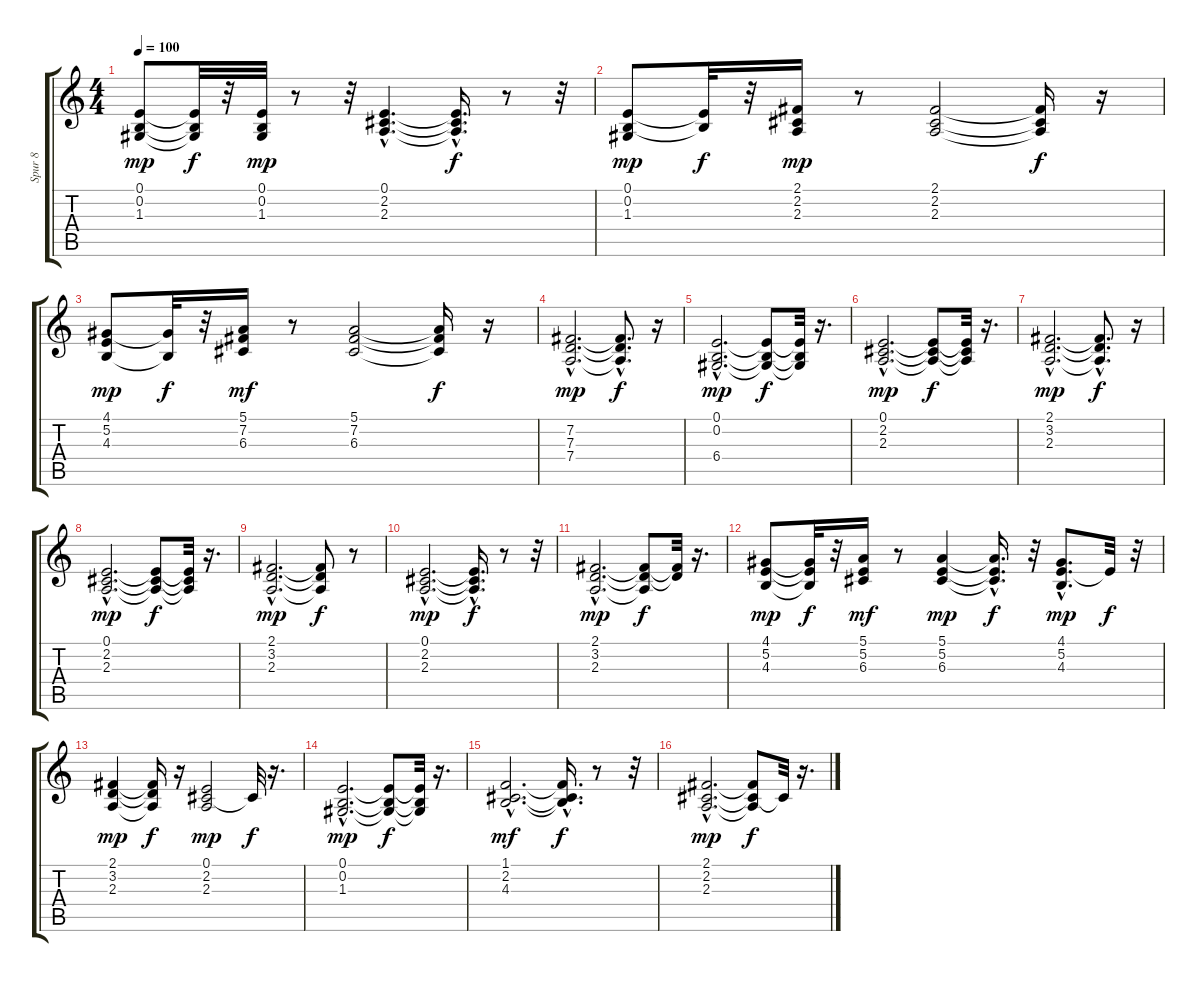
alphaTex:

\track ("Spur 8" "Spur 8") {instrument pad3polysynth}
\staff {score tabs}
\tuning (E4 B3 G3 D3 A2 E2) {hide}
\ts (4 4)
\tempo 100
\clef g2
\ks c
(0.1 0.2 1.3).8{dy mp} (0.1{t} 0.2{t} 1.3{t}).32{dy f} r.32 (0.1 0.2 1.3).32{dy mp} r.8 r.32 (0.1{hac} 2.2{hac} 2.3{hac}).4{d} (0.1{hac t} 2.2{hac t} 2.3{hac t}).16{d dy f} r.8 r.32 |
(0.1 0.2 1.3).8{dy mp} (0.1{t} 0.2{t}).32{dy f} r.32 (2.1 2.2 2.3).16{dy mp} r.8 (2.1 2.2 2.3).2 (2.1{t} 2.2{t} 2.3{t}).16{dy f} r.16 |
(4.1 5.2 4.3).8{dy mp} (4.1{t} 4.3{t}).32{dy f} r.32 (5.1 7.2 6.3).16{dy mf} r.8 (5.1 7.2 6.3).2 (5.1{t} 7.2{t} 6.3{t}).16{dy f} r.16 |
(7.2{hac} 7.3{hac} 7.4{hac}).2{d dy mp} (7.2{hac t} 7.3{hac t} 7.4{t}).8{d dy f} r.16 |
(0.1{hac} 0.2{hac} 6.4{hac}).2{d dy mp} (0.1{t} 0.2{t} 6.4{t}).8{dy f} (0.1{t} 0.2{t} 6.4{t}).32 r.16{d} |
(0.1{hac} 2.2{hac} 2.3{hac}).2{d dy mp} (0.1{t} 2.2{t} 2.3{t}).8{dy f} (0.1{t} 2.2{t} 2.3{t}).32 r.16{d} |
(2.1{hac} 3.2{hac} 2.3{hac}).2{d dy mp} (2.1{t} 3.2{t} 2.3{hac t}).8{d dy f} r.16 |
(0.1{hac} 2.2{hac} 2.3{hac}).2{d dy mp} (0.1{t} 2.2{t} 2.3{t}).8{dy f} (0.1{t} 2.2{t} 2.3{t}).32 r.16{d} |
(2.1{hac} 3.2{hac} 2.3{hac}).2{d dy mp} (2.1{t} 3.2{t} 2.3{t}).8{dy f} r.8 |
(0.1{hac} 2.2{hac} 2.3{hac}).2{d dy mp} (0.1{hac t} 2.2{hac t} 2.3{hac t}).16{d dy f} r.8 r.32 |
(2.1{hac} 3.2{hac} 2.3{hac}).2{d dy mp} (2.1{t} 3.2{t} 2.3{t}).8{dy f} (2.1{t} 3.2{t}).32 r.16{d} |
(4.1 5.2 4.3).8{dy mp} (4.1{t} 5.2{t} 4.3{t}).32{dy f} r.32 (5.1 5.2 6.3).16{dy mf} r.8 (5.1 5.2 6.3).4{dy mp} (5.1{hac t} 5.2{hac t} 6.3{t}).16{d dy f} r.32 (4.1{hac} 5.2{hac} 4.3{hac}).8{d dy mp} 5.2{t}.32{dy f} r.32 |
(2.1 3.2 2.3).4{dy mp} (2.1{t} 3.2{t} 2.3{t}).16{dy f} r.16 (0.1 2.2 2.3).2{dy mp} 2.2{t}.32{dy f} r.16{d} |
(0.1{hac} 0.2{hac} 1.3{hac}).2{d dy mp} (0.1{t} 0.2{t} 1.3{t}).8{dy f} (0.1{t} 0.2{t} 1.3{t}).32 r.16{d} |
(1.1{hac} 2.2{hac} 4.3{hac}).2{d dy mf} (1.1{hac t} 2.2{hac t} 4.3{hac t}).16{d dy f} r.8 r.32 |
(2.1{hac} 2.2{hac} 2.3{hac}).2{d dy mp} (2.1{t} 2.2{t} 2.3{t}).8{dy f} 2.2{t}.32 r.16{d}
